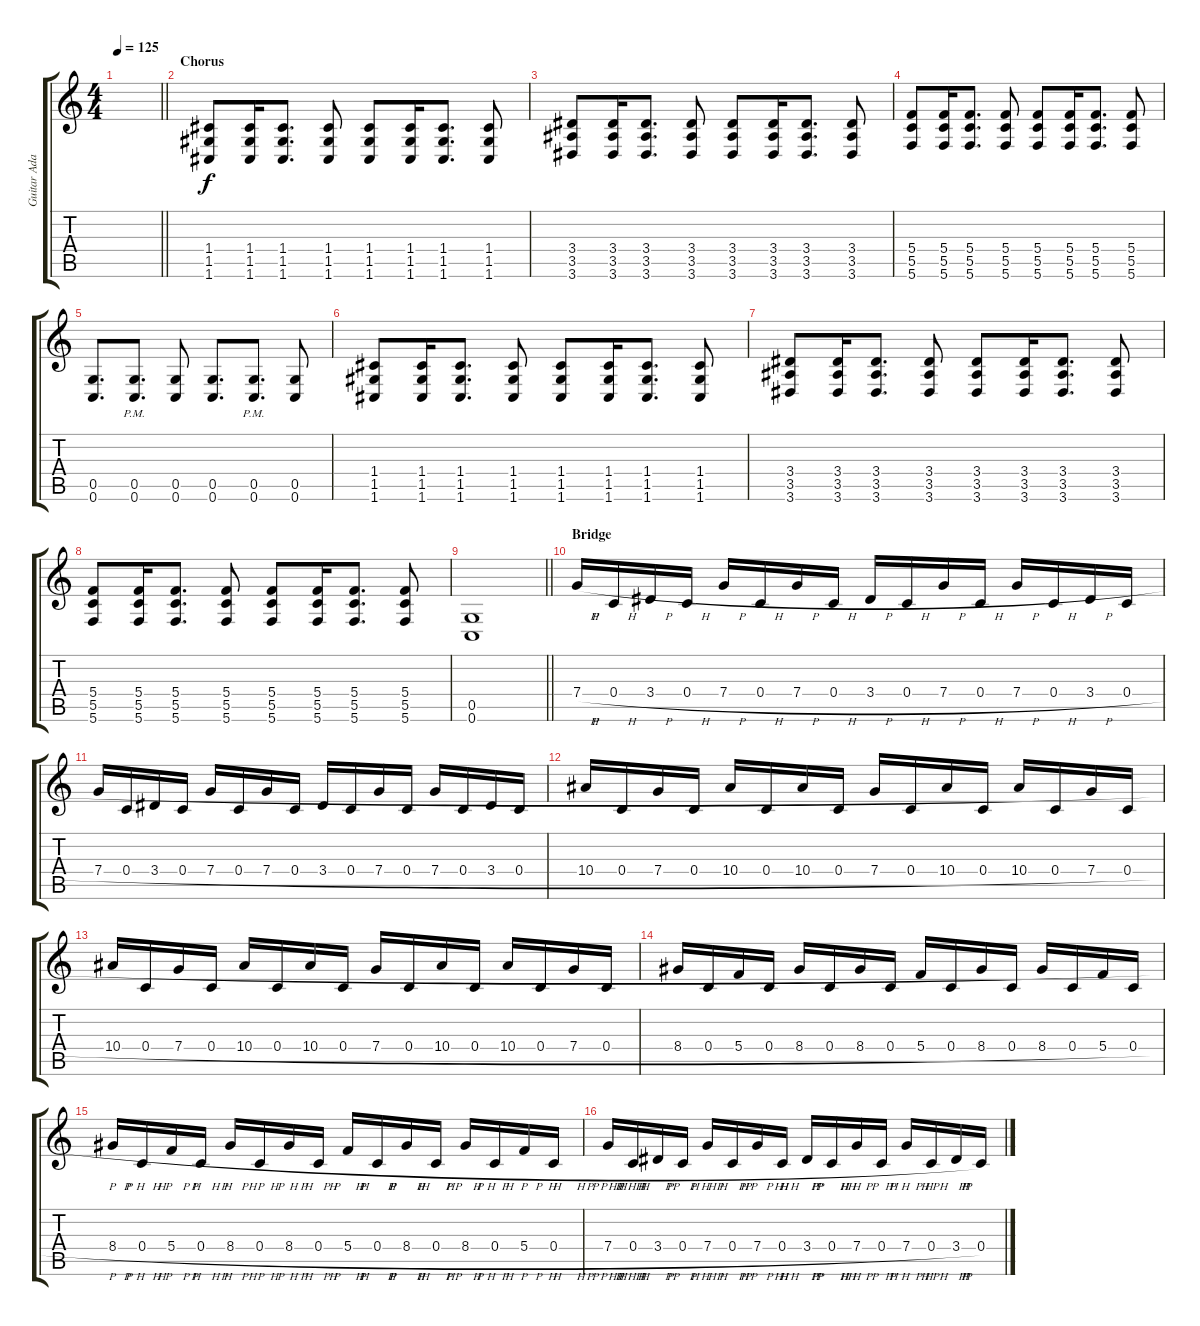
\track ("Guitar Adam" "Guitar Ada") {instrument distortionguitar}
\staff {score tabs}
\tuning (D4 A3 F3 C3 G2 C2) {hide}
\ts (4 4)
\tempo 125
\clef g2
\barLineRight lightlight
\ks c
|
\section ("" "Chorus")
(1.4 1.5 1.6).8{volume 16} (1.4 1.5 1.6).16 (1.4 1.5 1.6).8{d} (1.4 1.5 1.6).8 (1.4 1.5 1.6).8 (1.4 1.5 1.6).16 (1.4 1.5 1.6).8{d} (1.4 1.5 1.6).8 |
(3.4 3.5 3.6).8 (3.4 3.5 3.6).16 (3.4 3.5 3.6).8{d} (3.4 3.5 3.6).8 (3.4 3.5 3.6).8 (3.4 3.5 3.6).16 (3.4 3.5 3.6).8{d} (3.4 3.5 3.6).8 |
(5.4 5.5 5.6).8 (5.4 5.5 5.6).16 (5.4 5.5 5.6).8{d} (5.4 5.5 5.6).8 (5.4 5.5 5.6).8 (5.4 5.5 5.6).16 (5.4 5.5 5.6).8{d} (5.4 5.5 5.6).8 |
(0.5 0.6).8{d} (0.5{pm} 0.6{pm}).8{d} (0.5 0.6).8 (0.5 0.6).8{d} (0.5{pm} 0.6{pm}).8{d} (0.5 0.6).8 |
(1.4 1.5 1.6).8 (1.4 1.5 1.6).16 (1.4 1.5 1.6).8{d} (1.4 1.5 1.6).8 (1.4 1.5 1.6).8 (1.4 1.5 1.6).16 (1.4 1.5 1.6).8{d} (1.4 1.5 1.6).8 |
(3.4 3.5 3.6).8 (3.4 3.5 3.6).16 (3.4 3.5 3.6).8{d} (3.4 3.5 3.6).8 (3.4 3.5 3.6).8 (3.4 3.5 3.6).16 (3.4 3.5 3.6).8{d} (3.4 3.5 3.6).8 |
(5.4 5.5 5.6).8 (5.4 5.5 5.6).16 (5.4 5.5 5.6).8{d} (5.4 5.5 5.6).8 (5.4 5.5 5.6).8 (5.4 5.5 5.6).16 (5.4 5.5 5.6).8{d} (5.4 5.5 5.6).8 |
\barLineRight lightlight
(0.5 0.6).1{volume 10} |
\section ("" "Bridge")
7.4{h}.16{volume 16} 0.4{h}.16 3.4{h}.16 0.4{h}.16 7.4{h}.16 0.4{h}.16 7.4{h}.16 0.4{h}.16 3.4{h}.16 0.4{h}.16 7.4{h}.16 0.4{h}.16 7.4{h}.16 0.4{h}.16 3.4{h}.16 0.4{h}.16 |
7.4{h}.16 0.4{h}.16 3.4{h}.16 0.4{h}.16 7.4{h}.16 0.4{h}.16 7.4{h}.16 0.4{h}.16 3.4{h}.16 0.4{h}.16 7.4{h}.16 0.4{h}.16 7.4{h}.16 0.4{h}.16 3.4{h}.16 0.4{h}.16 |
10.4{h}.16 0.4{h}.16 7.4{h}.16 0.4{h}.16 10.4{h}.16 0.4{h}.16 10.4{h}.16 0.4{h}.16 7.4{h}.16 0.4{h}.16 10.4{h}.16 0.4{h}.16 10.4{h}.16 0.4{h}.16 7.4{h}.16 0.4{h}.16 |
10.4{h}.16 0.4{h}.16 7.4{h}.16 0.4{h}.16 10.4{h}.16 0.4{h}.16 10.4{h}.16 0.4{h}.16 7.4{h}.16 0.4{h}.16 10.4{h}.16 0.4{h}.16 10.4{h}.16 0.4{h}.16 7.4{h}.16 0.4{h}.16 |
8.4{h}.16 0.4{h}.16 5.4{h}.16 0.4{h}.16 8.4{h}.16 0.4{h}.16 8.4{h}.16 0.4{h}.16 5.4{h}.16 0.4{h}.16 8.4{h}.16 0.4{h}.16 8.4{h}.16 0.4{h}.16 5.4{h}.16 0.4{h}.16 |
8.4{h}.16 0.4{h}.16 5.4{h}.16 0.4{h}.16 8.4{h}.16 0.4{h}.16 8.4{h}.16 0.4{h}.16 5.4{h}.16 0.4{h}.16 8.4{h}.16 0.4{h}.16 8.4{h}.16 0.4{h}.16 5.4{h}.16 0.4{h}.16 |
7.4{h}.16 0.4{h}.16 3.4{h}.16 0.4{h}.16 7.4{h}.16 0.4{h}.16 7.4{h}.16 0.4{h}.16 3.4{h}.16 0.4{h}.16 7.4{h}.16 0.4{h}.16 7.4{h}.16 0.4{h}.16 3.4{h}.16 0.4{h}.16
